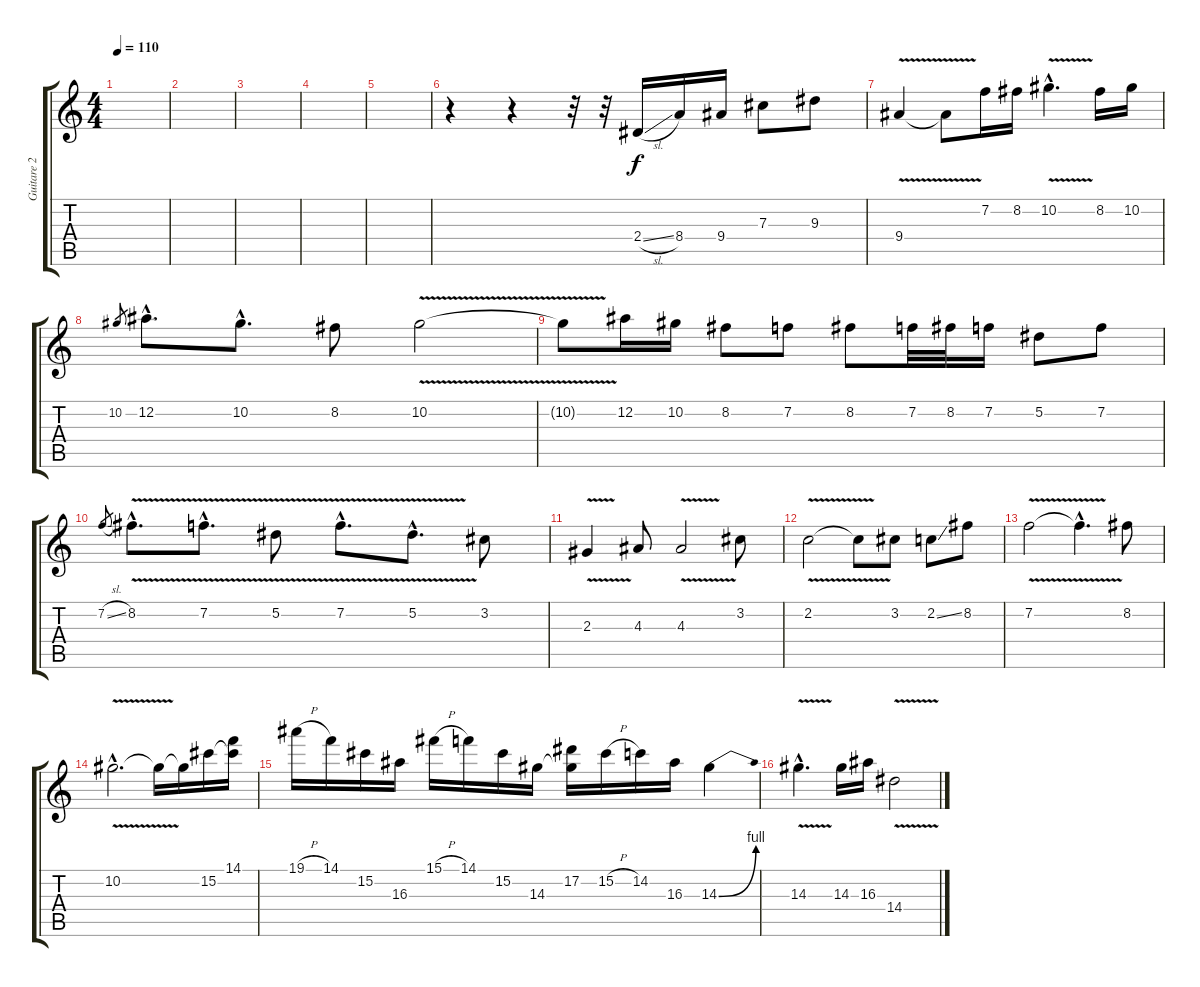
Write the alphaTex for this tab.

\track ("Guitare 2" "Guitare 2") {instrument distortionguitar}
\staff {score tabs}
\tuning (Eb4 Bb3 Gb3 Db3 Ab2 Eb2) {hide}
\ts (4 4)
\tempo 110
\clef g2
\ks c
|
|
|
|
|
r.4 r.4 r.32 r.32 2.4{sl}.16 8.4.16 9.4.16 7.3.8 9.3.8 |
9.4{v}.4 9.4{t}.8 7.2.16 8.2.16 10.2{v hac}.4{d} 8.2.16 10.2.16 |
10.2.8{gr} 12.2{hac}.8{d} 10.2{hac}.8{d} 8.2.8 10.2{v}.2 |
10.2{t}.8 12.2.16 10.2.16 8.2.8 7.2.8 8.2.8 7.2.32 8.2.32 7.2.16 5.2.8 7.2.8 |
7.2{sl}.8{gr} 8.2{v hac}.8{d} 7.2{v hac}.8{d} 5.2{v}.8 7.2{v hac}.8{d} 5.2{v hac}.8{d} 3.2.8 |
2.3{v}.4 4.3.8 4.3{v}.2 3.2.8 |
2.2{v}.2 2.2{t}.8 3.2.8 2.2{ss}.8 8.2.8 |
7.2{v}.2 7.2{hac t}.4{d} 8.2.8 |
10.2{v hac}.2{d} 10.2{t}.16 10.2{t}.16 15.2.16 (14.1 15.2{t}).16 |
19.1{h}.16 14.1.16 15.2.16 16.3.16 15.1{h}.16 14.1.16 15.2.16 14.3.16 (17.2 14.3{t}).16 15.2{h}.16 14.2.16 16.3.16 14.3{be (bend 0 0 60 4)}.4 |
14.3{v hac}.4{d} 14.3.16 16.3.16 14.4{v}.2
